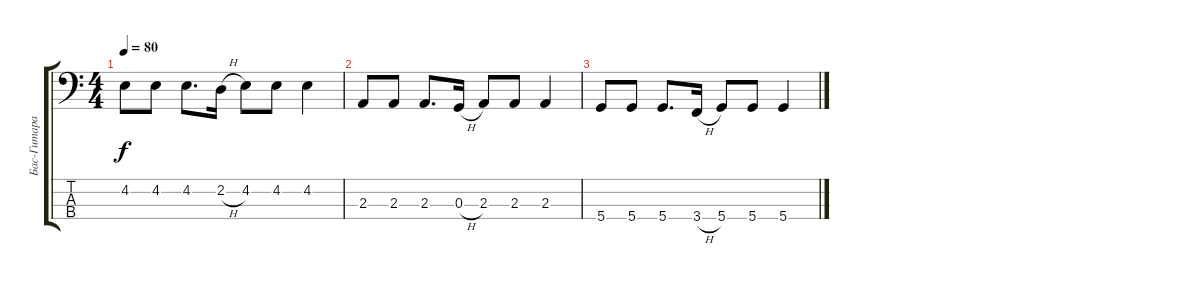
\track ("Бас-Гитара" "Бас-Гитара") {instrument electricbassfinger}
\staff {score tabs}
\tuning (F2 C2 G1 D1) {hide}
\ts (4 4)
\tempo 80
\clef f4
\ks c
4.2.8{dy f} 4.2.8 4.2.8{d} 2.2{h}.16 4.2.8 4.2.8 4.2.4 |
2.3.8 2.3.8 2.3.8{d} 0.3{h}.16 2.3.8 2.3.8 2.3.4 |
5.4.8 5.4.8 5.4.8{d} 3.4{h}.16 5.4.8 5.4.8 5.4.4
